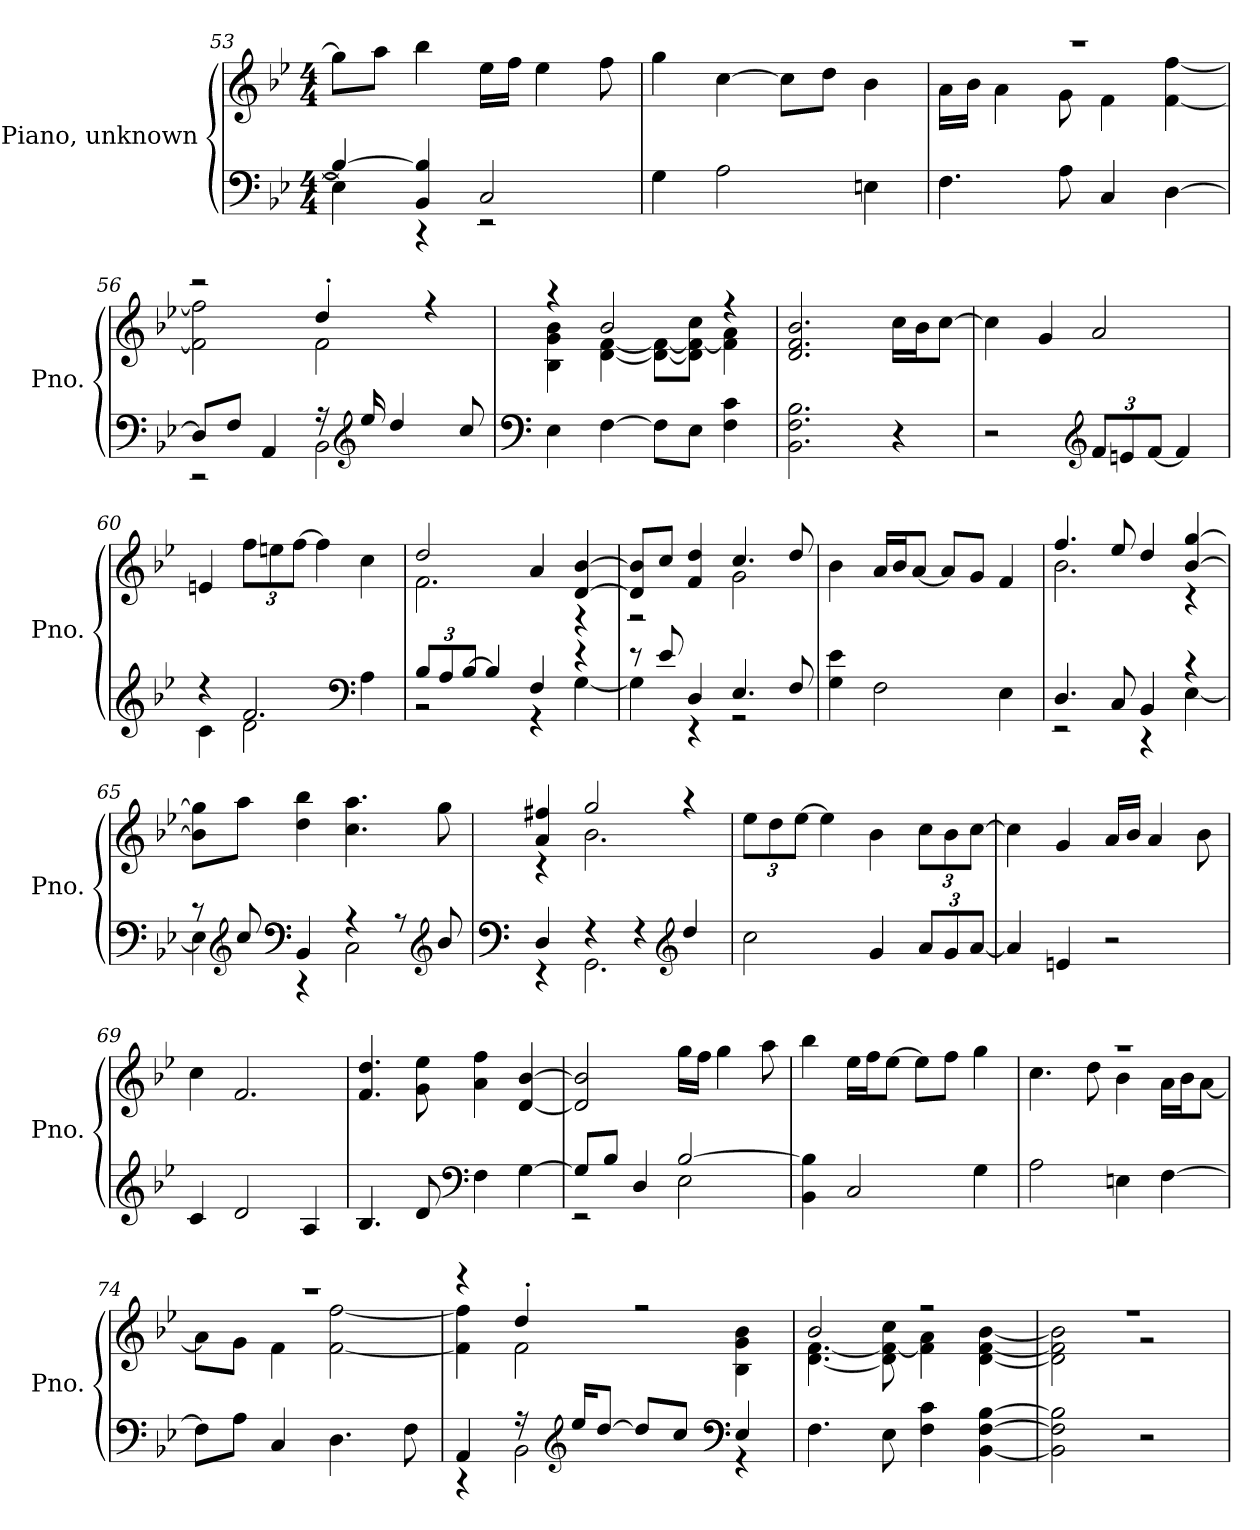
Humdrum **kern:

**kern	**kern
*part1	*part1
*staff2	*staff1
*I"Piano, unknown	*
*I'Pno.	*
*clefF4	*clefG2
*k[b-e-]	*k[b-e-]
*M4/4	*M4/4
=53	=53
*^	*
4B-/_	4E-\]	8gg\L]
.	.	8aa\J
4BB-/ 4B-/]	4r	4bb-\
2C/	2r	16ee-\LL
.	.	16ff\JJ
.	.	4ee-\
.	.	8ff\
*v	*v	*
=54	=54
4G\	4gg\
2A\	[4cc\
.	8cc\L]
.	8dd\J
4En\	4b-\
=55	=55
*	*^
4.F\	1r	16a\LL
.	.	16b-\JJ
.	.	4a\
8A\	.	8g\
4C/	.	4f\
[4D\	.	[4f\ [4ff\
!!LO:LB:g=z	!!
=56	=56	=56
*^	*	*
8D/L]	2r	2r	2f\] 2ff\]
8F/J	.	.	.
4AA/	.	.	.
16r	2BB-\	4dd'/	2f\
*clefG2	*	*	*
16ee-/	.	.	.
4dd/	.	.	.
.	.	4r	.
8cc/	.	.	.
*v	*v	*	*
=57	=57	=57
*clefF4	*	*
4E-\	4r	4B-\ 4g\ 4b-\
[4F\	2b-/	[4d\ [4f\
8F\L]	.	8d\_ 8f\_L
8E-\J	.	8d\] 8f\_ 8cc\J
4F\ 4c\	4r	4f\] 4a\
*	*v	*v
=58	=58
2.BB-\ 2.F\ 2.B-\	2.d/ 2.f/ 2.b-/
4r	16cc\LL
.	16b-\J
.	[8cc\J
=59	=59
2r	4cc\]
.	4g/
*clefG2	*
*Xbrackettup	*
12f/L	2a/
12en/	.
[12f/J	.
4f/]	.
=60	=60
*^	*
4r	4c\	4en/
*	*	*Xbrackettup
2.f/	2d\	12ff\L
.	.	12een\
.	.	[12ff\J
.	.	4ff\]
*clefF4	*	*
.	4A\	4cc\
!!LO:LB:g=z
=61	=61	=61
*	*	*^
12B-/L	2r	2dd/	2.f\
12A/	.	.	.
[12B-/J	.	.	.
4B-/]	.	.	.
4F/	4r	4a/	.
4r	[4G\	[4d/ [4b-/	4r
=62	=62	=62	=62
8r	4G\]	8d/] 8b-/]L	2r
8e-/	.	8cc/J	.
4D/	4r	4f/ 4dd/	.
4.E-/	2r	4.cc/	2g\
8F/	.	8dd/	.
*v	*v	*	*
*	*v	*v
=63	=63
4G\ 4e-\	4b-\
2F\	16a/LL
.	16b-/J
.	[8a/J
.	8a/L]
.	8g/J
4E-\	4f/
=64	=64
*^	*^
4.D/	2r	4.ff/	2.b-\
8C/	.	8ee-/	.
4BB-/	4r	4dd/	.
4r	[4E-\	[4b-/ [4gg/	4r
*	*	*v	*v
=65	=65	=65
8r	4E-\]	8b-\] 8gg\]L
*clefG2	*	*
8cc/	.	8aa\J
*clefF4	*	*
4BB-/	4r	4dd\ 4bb-\
4r	2C\	4.cc\ 4.aa\
8r	.	.
*clefG2	*	*
8b-/	.	8gg\
!!LO:PB:g=z
=66	=66	=66
*clefF4	*	*
*	*	*^
4D/	4r	4a/ 4ff#X/	4r
4r	2.GG\	2gg/	2.b-\
4r	.	.	.
*clefG2	*	*	*
4dd/	.	4r	.
*v	*v	*	*
*	*v	*v
=67	=67
2cc\	12ee-\L
.	12dd\
.	[12ee-\J
.	4ee-\]
4g/	4b-\
12a/L	12cc\L
12g/	12b-\
[12a/J	[12cc\J
=68	=68
4a/]	4cc\]
4en/	4g/
2r	16a/LL
.	16b-/JJ
.	4a/
.	8b-\
=69	=69
4c/	4cc\
2d/	2.f/
4A/	.
=70	=70
4.B-/	4.f/ 4.dd/
8d/	8g\ 8ee-\
*clefF4	*
4F\	4a\ 4ff\
[4G\	[4d/ [4b-/
=71	=71
*^	*
8G/L]	2r	2d/] 2b-/]
8B-/J	.	.
4D/	.	.
[2B-/	2E-\	16gg\LL
.	.	16ff\JJ
.	.	4gg\
.	.	8aa\
*v	*v	*
!!LO:LB:g=z
=72	=72
4BB-\ 4B-\]	4bb-\
2C/	16ee-\LL
.	16ff\J
.	[8ee-\J
.	8ee-\L]
.	8ff\J
4G\	4gg\
=73	=73
*	*^
2A\	1r	4.cc\
.	.	8dd\
4En\	.	4b-\
[4F\	.	16a\LL
.	.	16b-\J
.	.	[8a\J
=74	=74	=74
8F\L]	1r	8a\L]
8A\J	.	8g\J
4C/	.	4f\
4.D\	.	[2f\ [2ff\
8F\	.	.
=75	=75	=75
*^	*	*
4AA/	4r	4r	4f\] 4ff\]
16r	2BB-\	4dd'/	2f\
*clefG2	*	*	*
16ee-/KL	.	.	.
[8dd/J	.	.	.
8dd/L]	.	2r	.
8cc/J	.	.	.
*clefF4	*	*	*
4E-/	4r	.	4B-\ 4g\ 4b-\
*v	*v	*	*
=76	=76	=76
4.F\	2b-/	[4.d\ [4.f\
8E-\	.	8d\] 8f\_ 8cc\
4F\ 4c\	2r	4f\] 4a\
[4BB-\ [4F\ [4B-\	.	[4d\ [4f\ [4b-\
=77	=77	=77
2BB-\] 2F\] 2B-\]	1r	2d\] 2f\] 2b-\]
2r	.	2r
*	*v	*v
=	=
*-	*-
